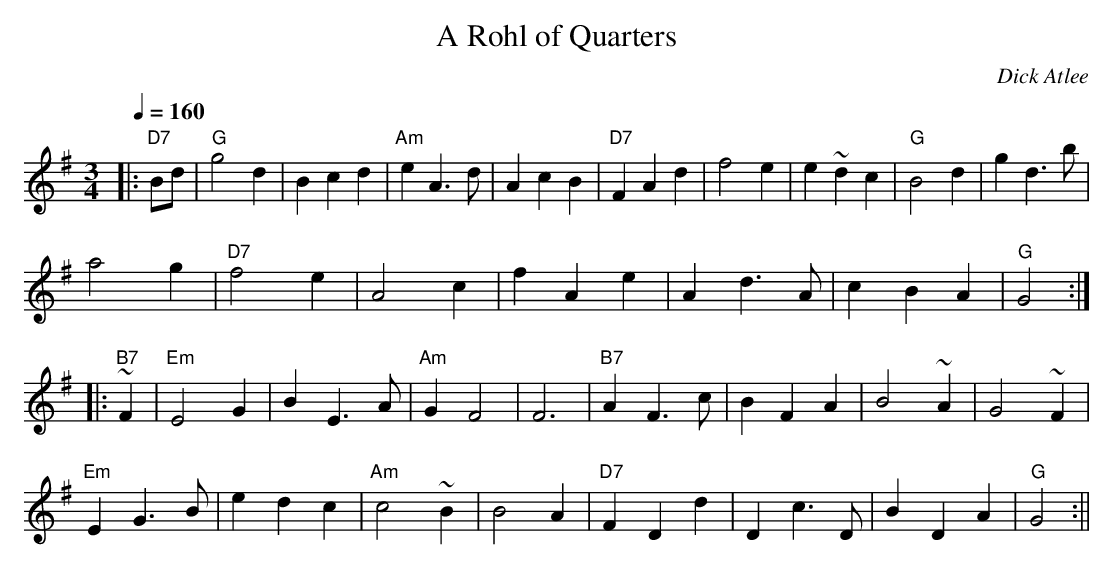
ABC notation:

X:1
T:A Rohl of Quarters
M:3/4
L:1/4
Q:1/4=160
C:Dick Atlee
K:G
|: "D7" B/2d/2 | "G" g2 d | B c d | "Am" e A>d | A c B |
"D7" F A d | f2 e | e ~d c | "G" B2 d | g d>b | !
a2 g | "D7" f2 e | A2 c | f A e |
A d>A | c B A | "G" G2 :|!
|: "B7" ~F | "Em" E2 G | B E>A | "Am" G F2 | F3 |
"B7" A F>c | B F A | B2 ~A | G2 ~F | !
"Em" E G>B | e d c | "Am" c2 ~B | B2 A |
"D7" F D d | D c>D | B D A | "G" G2 :||
